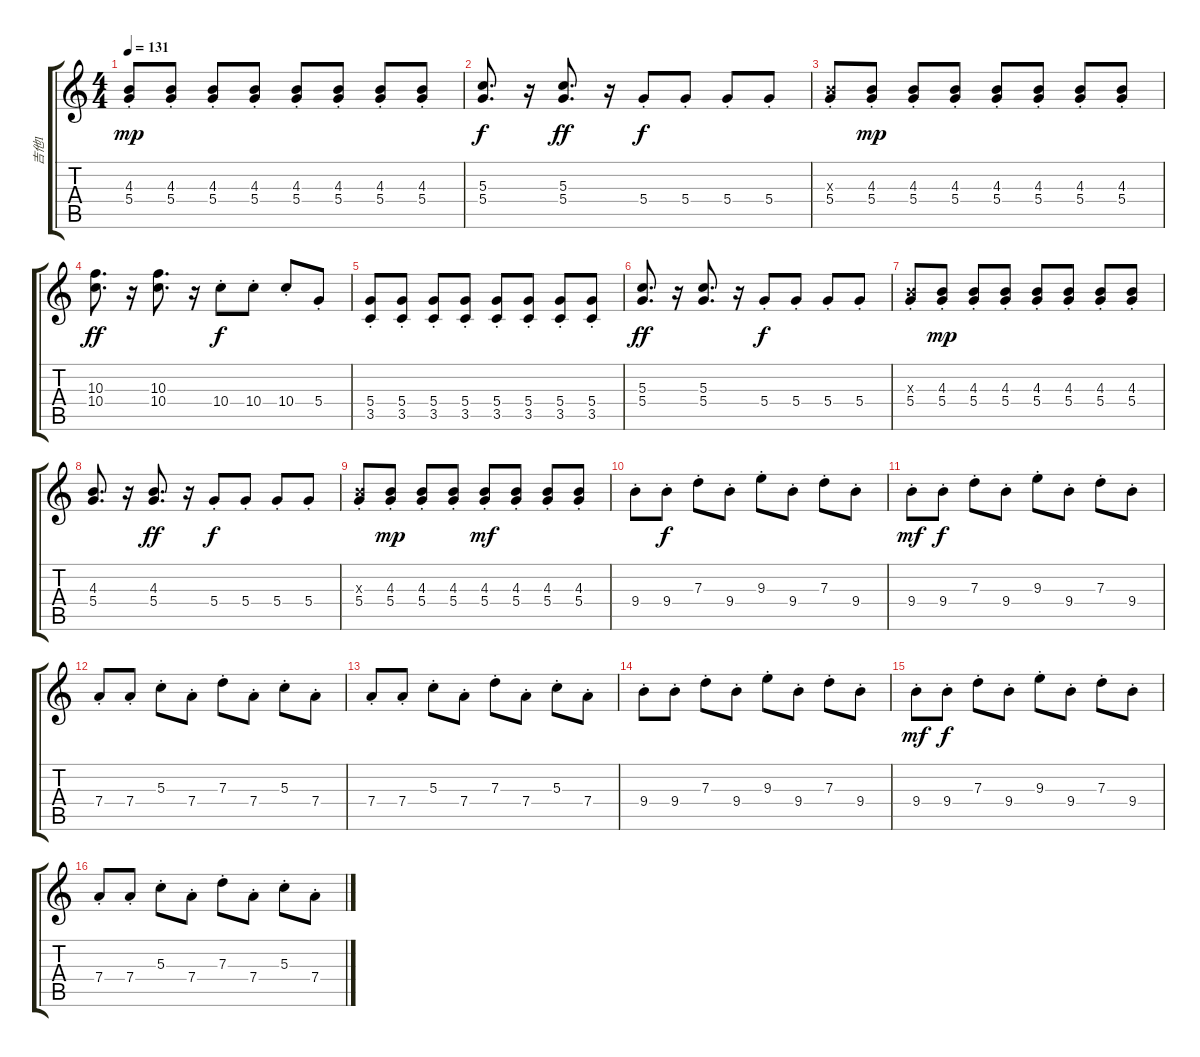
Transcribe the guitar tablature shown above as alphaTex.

\track ("吉他1" "吉他1") {instrument guitarharmonics}
\staff {score tabs}
\tuning (E4 B3 G3 D3 A2 E2) {hide}
\ts (4 4)
\tempo 131
\clef g2
\ks c
(4.3{st} 5.4{st}).8{dy mp} (4.3{st} 5.4{st}).8 (4.3{st} 5.4{st}).8 (4.3{st} 5.4{st}).8 (4.3{st} 5.4{st}).8 (4.3{st} 5.4{st}).8 (4.3{st} 5.4{st}).8 (4.3{st} 5.4{st}).8 |
(5.3 5.4).8{d dy f volume 10 instrument distortionguitar} r.16 (5.3 5.4).8{d dy ff volume 10 instrument distortionguitar} r.16 5.4{st}.8{dy f volume 9 instrument electricguitarmuted} 5.4{st}.8 5.4{st}.8 5.4{st}.8 |
(4.3{x} 5.4{st}).8 (4.3{st} 5.4{st}).8{dy mp} (4.3{st} 5.4{st}).8 (4.3{st} 5.4{st}).8 (4.3{st} 5.4{st}).8 (4.3{st} 5.4{st}).8 (4.3{st} 5.4{st}).8 (4.3{st} 5.4{st}).8 |
(10.3 10.4).8{d dy ff volume 10 instrument distortionguitar} r.16 (10.3 10.4).8{d volume 10 instrument distortionguitar} r.16 10.4{st}.8{dy f volume 9 instrument electricguitarmuted} 10.4{st}.8 10.4{st}.8 5.4{st}.8 |
(5.4{st} 3.5{st}).8 (5.4{st} 3.5{st}).8 (5.4{st} 3.5{st}).8 (5.4{st} 3.5{st}).8 (5.4{st} 3.5{st}).8 (5.4{st} 3.5{st}).8 (5.4{st} 3.5{st}).8 (5.4{st} 3.5{st}).8 |
(5.3 5.4).8{d dy ff volume 10 instrument distortionguitar} r.16 (5.3 5.4).8{d volume 10 instrument distortionguitar} r.16 5.4{st}.8{dy f volume 9 instrument electricguitarmuted} 5.4{st}.8 5.4{st}.8 5.4{st}.8 |
(4.3{x} 5.4{st}).8 (4.3{st} 5.4{st}).8{dy mp} (4.3{st} 5.4{st}).8 (4.3{st} 5.4{st}).8 (4.3{st} 5.4{st}).8 (4.3{st} 5.4{st}).8 (4.3{st} 5.4{st}).8 (4.3{st} 5.4{st}).8 |
(4.3 5.4).8{d volume 10 instrument distortionguitar} r.16 (4.3 5.4).8{d dy ff volume 10 instrument distortionguitar} r.16 5.4{st}.8{dy f volume 9 instrument electricguitarmuted} 5.4{st}.8 5.4{st}.8 5.4{st}.8 |
(4.3{x} 5.4{st}).8 (4.3{st} 5.4{st}).8{dy mp} (4.3{st} 5.4{st}).8 (4.3{st} 5.4{st}).8 (4.3{st} 5.4{st}).8{dy mf} (4.3{st} 5.4{st}).8 (4.3{st} 5.4{st}).8 (4.3{st} 5.4{st}).8 |
9.4{st}.8{volume 10} 9.4{st}.8{dy f} 7.3{st}.8 9.4{st}.8 9.3{st}.8 9.4{st}.8 7.3{st}.8 9.4{st}.8 |
9.4{st}.8{dy mf} 9.4{st}.8{dy f} 7.3{st}.8 9.4{st}.8 9.3{st}.8 9.4{st}.8 7.3{st}.8 9.4{st}.8 |
7.4{st}.8 7.4{st}.8 5.3{st}.8 7.4{st}.8 7.3{st}.8 7.4{st}.8 5.3{st}.8 7.4{st}.8 |
7.4{st}.8 7.4{st}.8 5.3{st}.8 7.4{st}.8 7.3{st}.8 7.4{st}.8 5.3{st}.8 7.4{st}.8 |
9.4{st}.8{volume 10} 9.4{st}.8 7.3{st}.8 9.4{st}.8 9.3{st}.8 9.4{st}.8 7.3{st}.8 9.4{st}.8 |
9.4{st}.8{dy mf} 9.4{st}.8{dy f} 7.3{st}.8 9.4{st}.8 9.3{st}.8 9.4{st}.8 7.3{st}.8 9.4{st}.8 |
7.4{st}.8 7.4{st}.8 5.3{st}.8 7.4{st}.8 7.3{st}.8 7.4{st}.8 5.3{st}.8 7.4{st}.8
